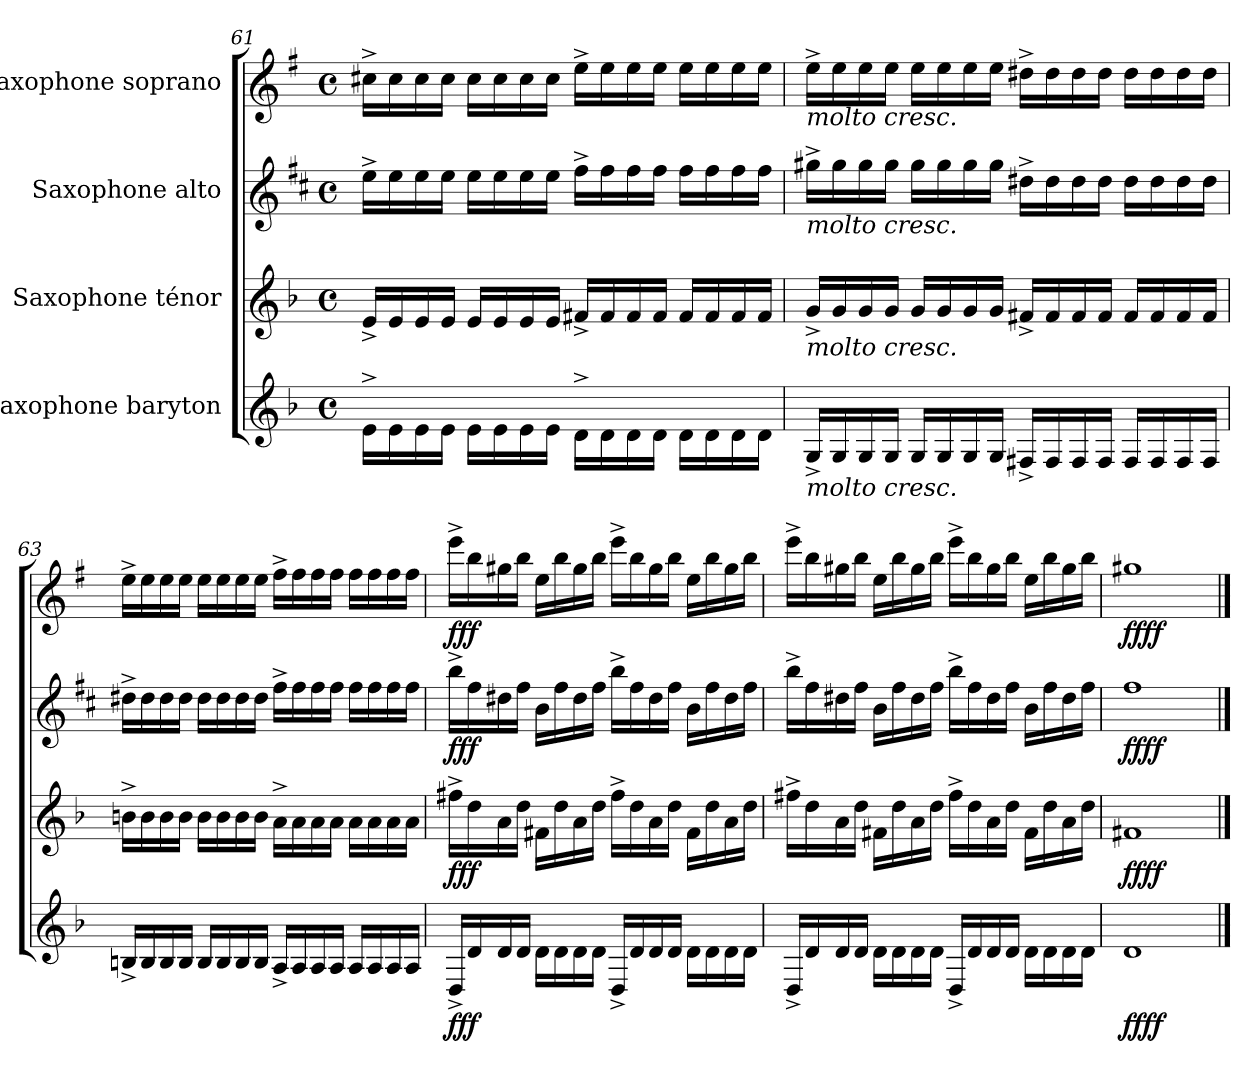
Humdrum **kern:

**kern	**dynam	**kern	**dynam	**kern	**dynam	**kern	**dynam
*part4	*part4	*part3	*part3	*part2	*part2	*part1	*part1
*staff4	*staff4	*staff3	*staff3	*staff2	*staff2	*staff1	*staff1
*I"Saxophone baryton	*	*I"Saxophone ténor	*	*I"Saxophone alto	*	*I"Saxophone soprano	*
*clefG2	*	*clefG2	*	*clefG2	*	*clefG2	*
*ITrd12c21	*	*ITrd8c14	*	*ITrd5c9	*	*ITrd1c2	*
*k[b-]	*	*k[b-]	*	*k[b-]	*	*k[b-]	*
*F:	*	*F:	*	*F:	*	*F:	*
*M4/4	*	*M4/4	*	*M4/4	*	*M4/4	*
*met(c)	*	*met(c)	*	*met(c)	*	*met(c)	*
=61	=61	=61	=61	=61	=61	=61	=61
16E^\LL	.	16E^/LL	.	16g^\LL	.	16bn^\LL	.
16E\	.	16E/	.	16g\	.	16b\	.
16E\	.	16E/	.	16g\	.	16b\	.
16E\JJ	.	16E/JJ	.	16g\JJ	.	16b\JJ	.
16E\LL	.	16E/LL	.	16g\LL	.	16b\LL	.
16E\	.	16E/	.	16g\	.	16b\	.
16E\	.	16E/	.	16g\	.	16b\	.
16E\JJ	.	16E/JJ	.	16g\JJ	.	16b\JJ	.
16D^\LL	.	16F#X^/LL	.	16a^\LL	.	16dd^\LL	.
16D\	.	16F#/	.	16a\	.	16dd\	.
16D\	.	16F#/	.	16a\	.	16dd\	.
16D\JJ	.	16F#/JJ	.	16a\JJ	.	16dd\JJ	.
16D\LL	.	16F#/LL	.	16a\LL	.	16dd\LL	.
16D\	.	16F#/	.	16a\	.	16dd\	.
16D\	.	16F#/	.	16a\	.	16dd\	.
16D\JJ	.	16F#/JJ	.	16a\JJ	.	16dd\JJ	.
=62	=62	=62	=62	=62	=62	=62	=62
!	!	!	!	!	!	!LO:TX:b:i:t=molto cresc.	!
!	!	!	!	!LO:TX:b:i:t=molto cresc.	!	!	!
!	!	!LO:TX:b:i:t=molto cresc.	!	!	!	!	!
!LO:TX:b:i:t=molto cresc.	!	!	!	!	!	!	!
16GG^/LL	.	16G^/LL	.	16bn^\LL	.	16dd^\LL	.
16GG/	.	16G/	.	16b\	.	16dd\	.
16GG/	.	16G/	.	16b\	.	16dd\	.
16GG/JJ	.	16G/JJ	.	16b\JJ	.	16dd\JJ	.
16GG/LL	.	16G/LL	.	16b\LL	.	16dd\LL	.
16GG/	.	16G/	.	16b\	.	16dd\	.
16GG/	.	16G/	.	16b\	.	16dd\	.
16GG/JJ	.	16G/JJ	.	16b\JJ	.	16dd\JJ	.
16FF#X^/LL	.	16F#X^/LL	.	16f#X^\LL	.	16cc#X^\LL	.
16FF#/	.	16F#/	.	16f#\	.	16cc#\	.
16FF#/	.	16F#/	.	16f#\	.	16cc#\	.
16FF#/JJ	.	16F#/JJ	.	16f#\JJ	.	16cc#\JJ	.
16FF#/LL	.	16F#/LL	.	16f#\LL	.	16cc#\LL	.
16FF#/	.	16F#/	.	16f#\	.	16cc#\	.
16FF#/	.	16F#/	.	16f#\	.	16cc#\	.
16FF#/JJ	.	16F#/JJ	.	16f#\JJ	.	16cc#\JJ	.
=63	=63	=63	=63	=63	=63	=63	=63
16BBn^/LL	.	16Bn^\LL	.	16f#X^\LL	.	16dd^\LL	.
16BB/	.	16B\	.	16f#\	.	16dd\	.
16BB/	.	16B\	.	16f#\	.	16dd\	.
16BB/JJ	.	16B\JJ	.	16f#\JJ	.	16dd\JJ	.
16BB/LL	.	16B\LL	.	16f#\LL	.	16dd\LL	.
16BB/	.	16B\	.	16f#\	.	16dd\	.
16BB/	.	16B\	.	16f#\	.	16dd\	.
16BB/JJ	.	16B\JJ	.	16f#\JJ	.	16dd\JJ	.
16AA^/LL	.	16A^\LL	.	16a^\LL	.	16ee^\LL	.
16AA/	.	16A\	.	16a\	.	16ee\	.
16AA/	.	16A\	.	16a\	.	16ee\	.
16AA/JJ	.	16A\JJ	.	16a\JJ	.	16ee\JJ	.
16AA/LL	.	16A\LL	.	16a\LL	.	16ee\LL	.
16AA/	.	16A\	.	16a\	.	16ee\	.
16AA/	.	16A\	.	16a\	.	16ee\	.
16AA/JJ	.	16A\JJ	.	16a\JJ	.	16ee\JJ	.
!!LO:LB:g=z
=64	=64	=64	=64	=64	=64	=64	=64
!	!LO:DY:b	!	!LO:DY:b	!	!LO:DY:b	!	!LO:DY:b
16DD^/LL	fff	16f#X^\LL	fff	16dd^\LL	fff	16ddd^\LL	fff
16D/	.	16d\	.	16a\	.	16aa\	.
16D/	.	16A\	.	16f#X\	.	16ff#X\	.
16D/JJ	.	16d\JJ	.	16a\JJ	.	16aa\JJ	.
16D\LL	.	16F#X\LL	.	16d\LL	.	16dd\LL	.
16D\	.	16d\	.	16a\	.	16aa\	.
16D\	.	16A\	.	16f#\	.	16ff#\	.
16D\JJ	.	16d\JJ	.	16a\JJ	.	16aa\JJ	.
16DD^/LL	.	16f#^\LL	.	16dd^\LL	.	16ddd^\LL	.
16D/	.	16d\	.	16a\	.	16aa\	.
16D/	.	16A\	.	16f#\	.	16ff#\	.
16D/JJ	.	16d\JJ	.	16a\JJ	.	16aa\JJ	.
16D\LL	.	16F#\LL	.	16d\LL	.	16dd\LL	.
16D\	.	16d\	.	16a\	.	16aa\	.
16D\	.	16A\	.	16f#\	.	16ff#\	.
16D\JJ	.	16d\JJ	.	16a\JJ	.	16aa\JJ	.
=65	=65	=65	=65	=65	=65	=65	=65
16DD^/LL	.	16f#X^\LL	.	16dd^\LL	.	16ddd^\LL	.
16D/	.	16d\	.	16a\	.	16aa\	.
16D/	.	16A\	.	16f#X\	.	16ff#X\	.
16D/JJ	.	16d\JJ	.	16a\JJ	.	16aa\JJ	.
16D\LL	.	16F#X\LL	.	16d\LL	.	16dd\LL	.
16D\	.	16d\	.	16a\	.	16aa\	.
16D\	.	16A\	.	16f#\	.	16ff#\	.
16D\JJ	.	16d\JJ	.	16a\JJ	.	16aa\JJ	.
16DD^/LL	.	16f#^\LL	.	16dd^\LL	.	16ddd^\LL	.
16D/	.	16d\	.	16a\	.	16aa\	.
16D/	.	16A\	.	16f#\	.	16ff#\	.
16D/JJ	.	16d\JJ	.	16a\JJ	.	16aa\JJ	.
16D\LL	.	16F#\LL	.	16d\LL	.	16dd\LL	.
16D\	.	16d\	.	16a\	.	16aa\	.
16D\	.	16A\	.	16f#\	.	16ff#\	.
16D\JJ	.	16d\JJ	.	16a\JJ	.	16aa\JJ	.
=66	=66	=66	=66	=66	=66	=66	=66
!	!LO:DY:b	!	!LO:DY:b	!	!LO:DY:b	!	!LO:DY:b
1D	ffff	1F#X	ffff	1a	ffff	1ff#X	ffff
==	==	==	==	==	==	==	==
*-	*-	*-	*-	*-	*-	*-	*-
